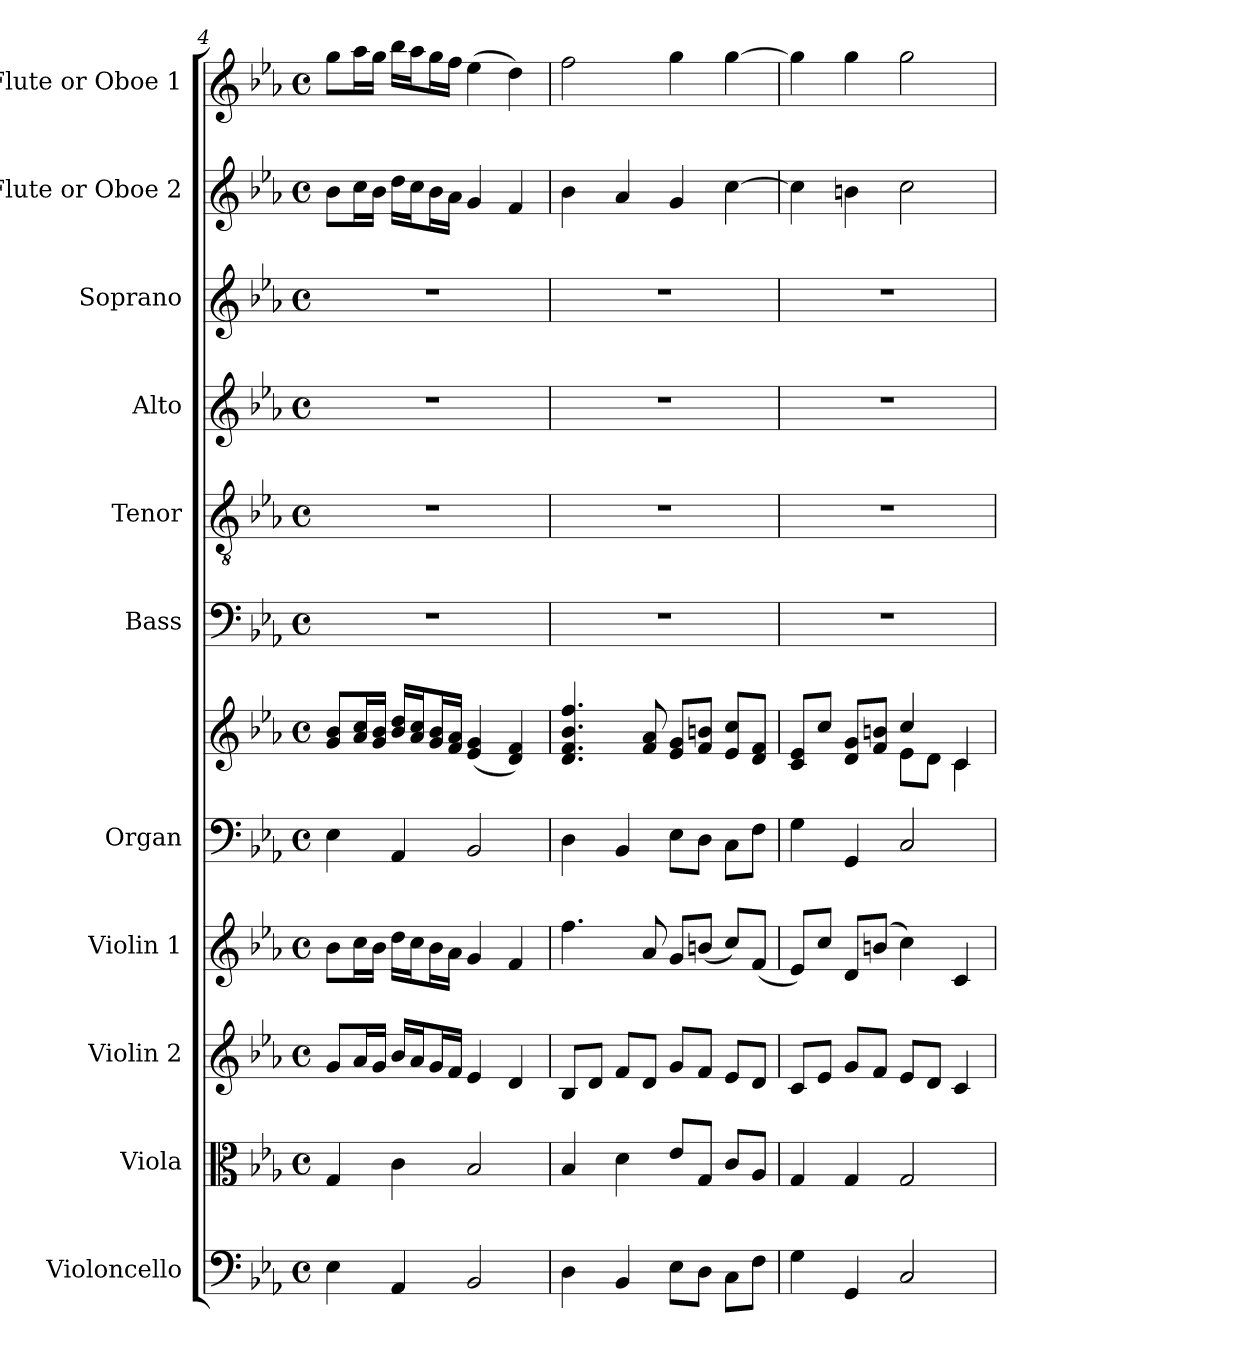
**kern	**kern	**kern	**kern	**kern	**kern	**kern	**kern	**kern	**kern	**kern	**kern
*part11	*part10	*part9	*part8	*part7	*part7	*part6	*part5	*part4	*part3	*part2	*part1
*staff12	*staff11	*staff10	*staff9	*staff8	*staff7	*staff6	*staff5	*staff4	*staff3	*staff2	*staff1
*I"Violoncello	*I"Viola	*I"Violin 2	*I"Violin 1	*I"Organ	*	*I"Bass	*I"Tenor	*I"Alto	*I"Soprano	*I"Flute or Oboe 2	*I"Flute or Oboe 1
*I'Vc.	*I'Vla.	*I'Vln. 2	*I'Vln. 1	*I'Org.	*	*I'B.	*I'T.	*I'A.	*I'S.	*I'Fl. or Ob. 2	*I'Fl. or Ob. 1
*clefF4	*clefC3	*clefG2	*clefG2	*clefF4	*clefG2	*clefF4	*clefGv2	*clefG2	*clefG2	*clefG2	*clefG2
*	*	*	*	*	*	*	*ITrd7c12	*	*	*	*
*k[b-e-a-]	*k[b-e-a-]	*k[b-e-a-]	*k[b-e-a-]	*k[b-e-a-]	*k[b-e-a-]	*k[b-e-a-]	*k[b-e-a-]	*k[b-e-a-]	*k[b-e-a-]	*k[b-e-a-]	*k[b-e-a-]
*E-:	*E-:	*E-:	*E-:	*E-:	*E-:	*E-:	*E-:	*E-:	*E-:	*E-:	*E-:
*M4/4	*M4/4	*M4/4	*M4/4	*M4/4	*M4/4	*M4/4	*M4/4	*M4/4	*M4/4	*M4/4	*M4/4
*met(c)	*met(c)	*met(c)	*met(c)	*met(c)	*met(c)	*met(c)	*met(c)	*met(c)	*met(c)	*met(c)	*met(c)
=4	=4	=4	=4	=4	=4	=4	=4	=4	=4	=4	=4
4E-i\	4Gi/	8gi/L	8b-i\L	4E-i\	8gi/ 8b-i/L	1r	1r	1r	1r	8b-i\L	8ggi\L
.	.	16a-i/L	16cci\L	.	16a-i/ 16cci/L	.	.	.	.	16cci\L	16aa-i\L
.	.	16gi/JJ	16b-i\JJ	.	16gi/ 16b-i/JJ	.	.	.	.	16b-i\JJ	16ggi\JJ
4AA-i/	4ci\	16b-i/LL	16ddi\LL	4AA-i/	16b-i/ 16ddi/LL	.	.	.	.	16ddi\LL	16bb-i\LL
.	.	16a-i/J	16cci\J	.	16a-i/ 16cci/J	.	.	.	.	16cci\J	16aa-i\J
.	.	16gi/L	16b-i\L	.	16gi/ 16b-i/L	.	.	.	.	16b-i\L	16ggi\L
.	.	16fi/JJ	16a-i\JJ	.	16fi/ 16a-i/JJ	.	.	.	.	16a-i\JJ	16ffi\JJ
2BB-i/	2B-i/	4e-i/	4gi/	2BB-i/	(4e-i/ 4gi	.	.	.	.	4gi/	(4ee-i\
.	.	4di/	4fi/	.	4di/ 4fi)	.	.	.	.	4fi/	4ddi\)
=5	=5	=5	=5	=5	=5	=5	=5	=5	=5	=5	=5
4Di\	4B-i/	8B-i/L	4.ffi\	4Di\	4.di/ 4.fi 4.b-i 4.ffi	1r	1r	1r	1r	4b-i\	2ffi\
.	.	8di/J	.	.	.	.	.	.	.	.	.
4BB-i/	4di\	8fi/L	.	4BB-i/	.	.	.	.	.	4a-i/	.
.	.	8di/J	8a-i/	.	8fi/ 8a-i	.	.	.	.	.	.
8E-i\L	8e-i/L	8gi/L	8gi/L	8E-i\L	8e-i/ 8gi/L	.	.	.	.	4gi/	4ggi\
8Di\J	8Gi/J	8fi/J	(8bni/J	8Di\J	8fi/ 8bni/J	.	.	.	.	.	.
8Ci\L	8ci/L	8e-i/L	8cci/L)	8Ci\L	8e-i/ 8cci/L	.	.	.	.	[>4cci\	[>4ggi\
8Fi\J	8A-i/J	8di/J	(8fi/J	8Fi\J	8di/ 8fi/J	.	.	.	.	.	.
!!LO:LB:g=z
=6	=6	=6	=6	=6	=6	=6	=6	=6	=6	=6	=6
*	*	*	*	*	*^	*	*	*	*	*	*
4Gi\	4Gi/	8ci/L	8e-i/L)	4Gi\	8ci/ 8e-i/L	2ryy	1r	1r	1r	1r	4cci\]	4ggi\]
.	.	8e-i/J	8cci/J	.	8cci/J	.	.	.	.	.	.	.
4GGi/	4Gi/	8gi/L	8di/L	4GGi/	8di/ 8gi/L	.	.	.	.	.	4bni\	4ggi\
.	.	8fi/J	(8bni/J	.	8fi/ 8bni/J	.	.	.	.	.	.	.
2Ci/	2Gi/	8e-i/L	4cci\)	2Ci/	4cci/	8e-i\L	.	.	.	.	2cci\	2ggi\
.	.	8di/J	.	.	.	8di\J	.	.	.	.	.	.
.	.	4ci/	4ci/	.	4ci/	4ci\	.	.	.	.	.	.
*	*	*	*	*	*v	*v	*	*	*	*	*	*
=	=	=	=	=	=	=	=	=	=	=	=
*-	*-	*-	*-	*-	*-	*-	*-	*-	*-	*-	*-
